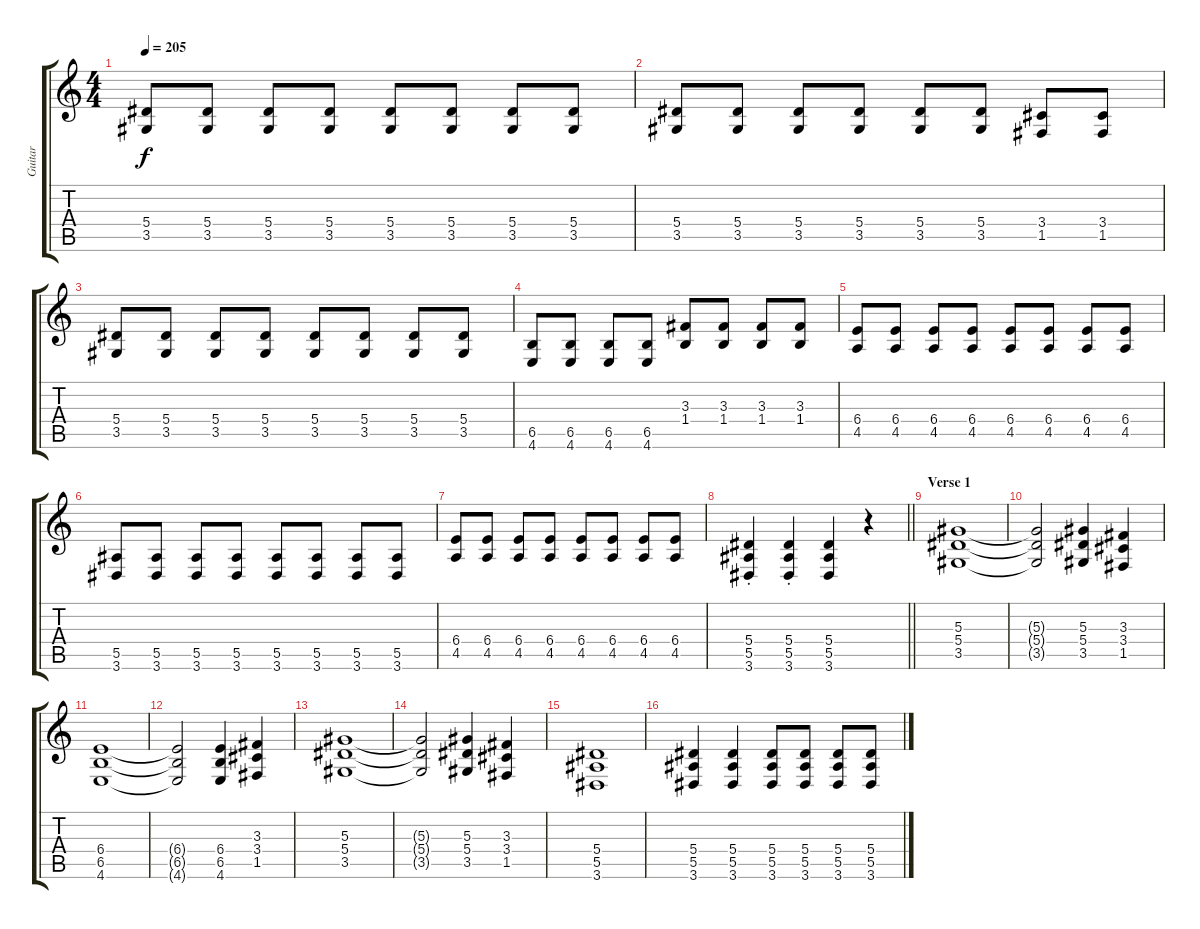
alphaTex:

\track ("Guitar" "Guitar") {instrument distortionguitar}
\staff {score tabs}
\tuning (C4 G3 Eb3 Bb2 F2 C2) {hide}
\ts (4 4)
\tempo 205
\clef g2
\ks c
(5.4 3.5).8{dy f} (5.4 3.5).8 (5.4 3.5).8 (5.4 3.5).8 (5.4 3.5).8 (5.4 3.5).8 (5.4 3.5).8 (5.4 3.5).8 |
(5.4 3.5).8 (5.4 3.5).8 (5.4 3.5).8 (5.4 3.5).8 (5.4 3.5).8 (5.4 3.5).8 (3.4 1.5).8 (3.4 1.5).8 |
(5.4 3.5).8 (5.4 3.5).8 (5.4 3.5).8 (5.4 3.5).8 (5.4 3.5).8 (5.4 3.5).8 (5.4 3.5).8 (5.4 3.5).8 |
(6.5 4.6).8 (6.5 4.6).8 (6.5 4.6).8 (6.5 4.6).8 (3.3 1.4).8 (3.3 1.4).8 (3.3 1.4).8 (3.3 1.4).8 |
(6.4 4.5).8 (6.4 4.5).8 (6.4 4.5).8 (6.4 4.5).8 (6.4 4.5).8 (6.4 4.5).8 (6.4 4.5).8 (6.4 4.5).8 |
(5.5 3.6).8 (5.5 3.6).8 (5.5 3.6).8 (5.5 3.6).8 (5.5 3.6).8 (5.5 3.6).8 (5.5 3.6).8 (5.5 3.6).8 |
(6.4 4.5).8 (6.4 4.5).8 (6.4 4.5).8 (6.4 4.5).8 (6.4 4.5).8 (6.4 4.5).8 (6.4 4.5).8 (6.4 4.5).8 |
\barLineRight lightlight
(5.4{st} 5.5{st} 3.6{st}).4 (5.4{st} 5.5{st} 3.6{st}).4 (5.4 5.5 3.6).4 r.4 |
\section ("" "Verse 1")
(5.3 5.4 3.5).1 |
(5.3{t} 5.4{t} 3.5{t}).2 (5.3 5.4 3.5).4 (3.3 3.4 1.5).4 |
(6.4 6.5 4.6).1 |
(6.4{t} 6.5{t} 4.6{t}).2 (6.4 6.5 4.6).4 (3.3 3.4 1.5).4 |
(5.3 5.4 3.5).1 |
(5.3{t} 5.4{t} 3.5{t}).2 (5.3 5.4 3.5).4 (3.3 3.4 1.5).4 |
(5.4 5.5 3.6).1 |
(5.4 5.5 3.6).4 (5.4 5.5 3.6).4 (5.4 5.5 3.6).8 (5.4 5.5 3.6).8 (5.4 5.5 3.6).8 (5.4 5.5 3.6).8
